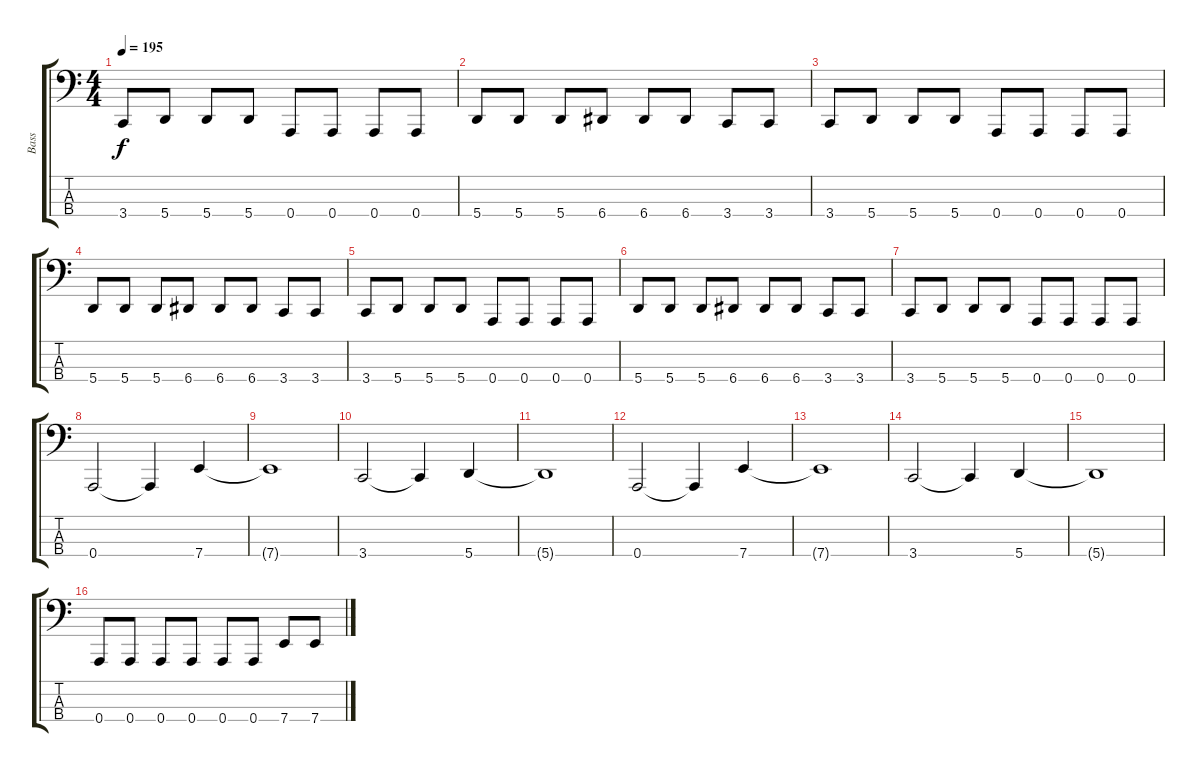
\track ("Bass" "Bass") {instrument electricbasspick}
\staff {score tabs}
\tuning (C2 G1 D1 A0) {hide}
\ts (4 4)
\tempo 195
\clef f4
\ks c
3.4.8{dy f} 5.4.8 5.4.8 5.4.8 0.4.8 0.4.8 0.4.8 0.4.8 |
5.4.8 5.4.8 5.4.8 6.4.8 6.4.8 6.4.8 3.4.8 3.4.8 |
3.4.8 5.4.8 5.4.8 5.4.8 0.4.8 0.4.8 0.4.8 0.4.8 |
5.4.8 5.4.8 5.4.8 6.4.8 6.4.8 6.4.8 3.4.8 3.4.8 |
3.4.8 5.4.8 5.4.8 5.4.8 0.4.8 0.4.8 0.4.8 0.4.8 |
5.4.8 5.4.8 5.4.8 6.4.8 6.4.8 6.4.8 3.4.8 3.4.8 |
3.4.8 5.4.8 5.4.8 5.4.8 0.4.8 0.4.8 0.4.8 0.4.8 |
0.4.2 0.4{t}.4 7.4.4 |
7.4{t}.1 |
3.4.2 3.4{t}.4 5.4.4 |
5.4{t}.1 |
0.4.2 0.4{t}.4 7.4.4 |
7.4{t}.1 |
3.4.2 3.4{t}.4 5.4.4 |
5.4{t}.1 |
0.4.8 0.4.8 0.4.8 0.4.8 0.4.8 0.4.8 7.4.8 7.4.8
